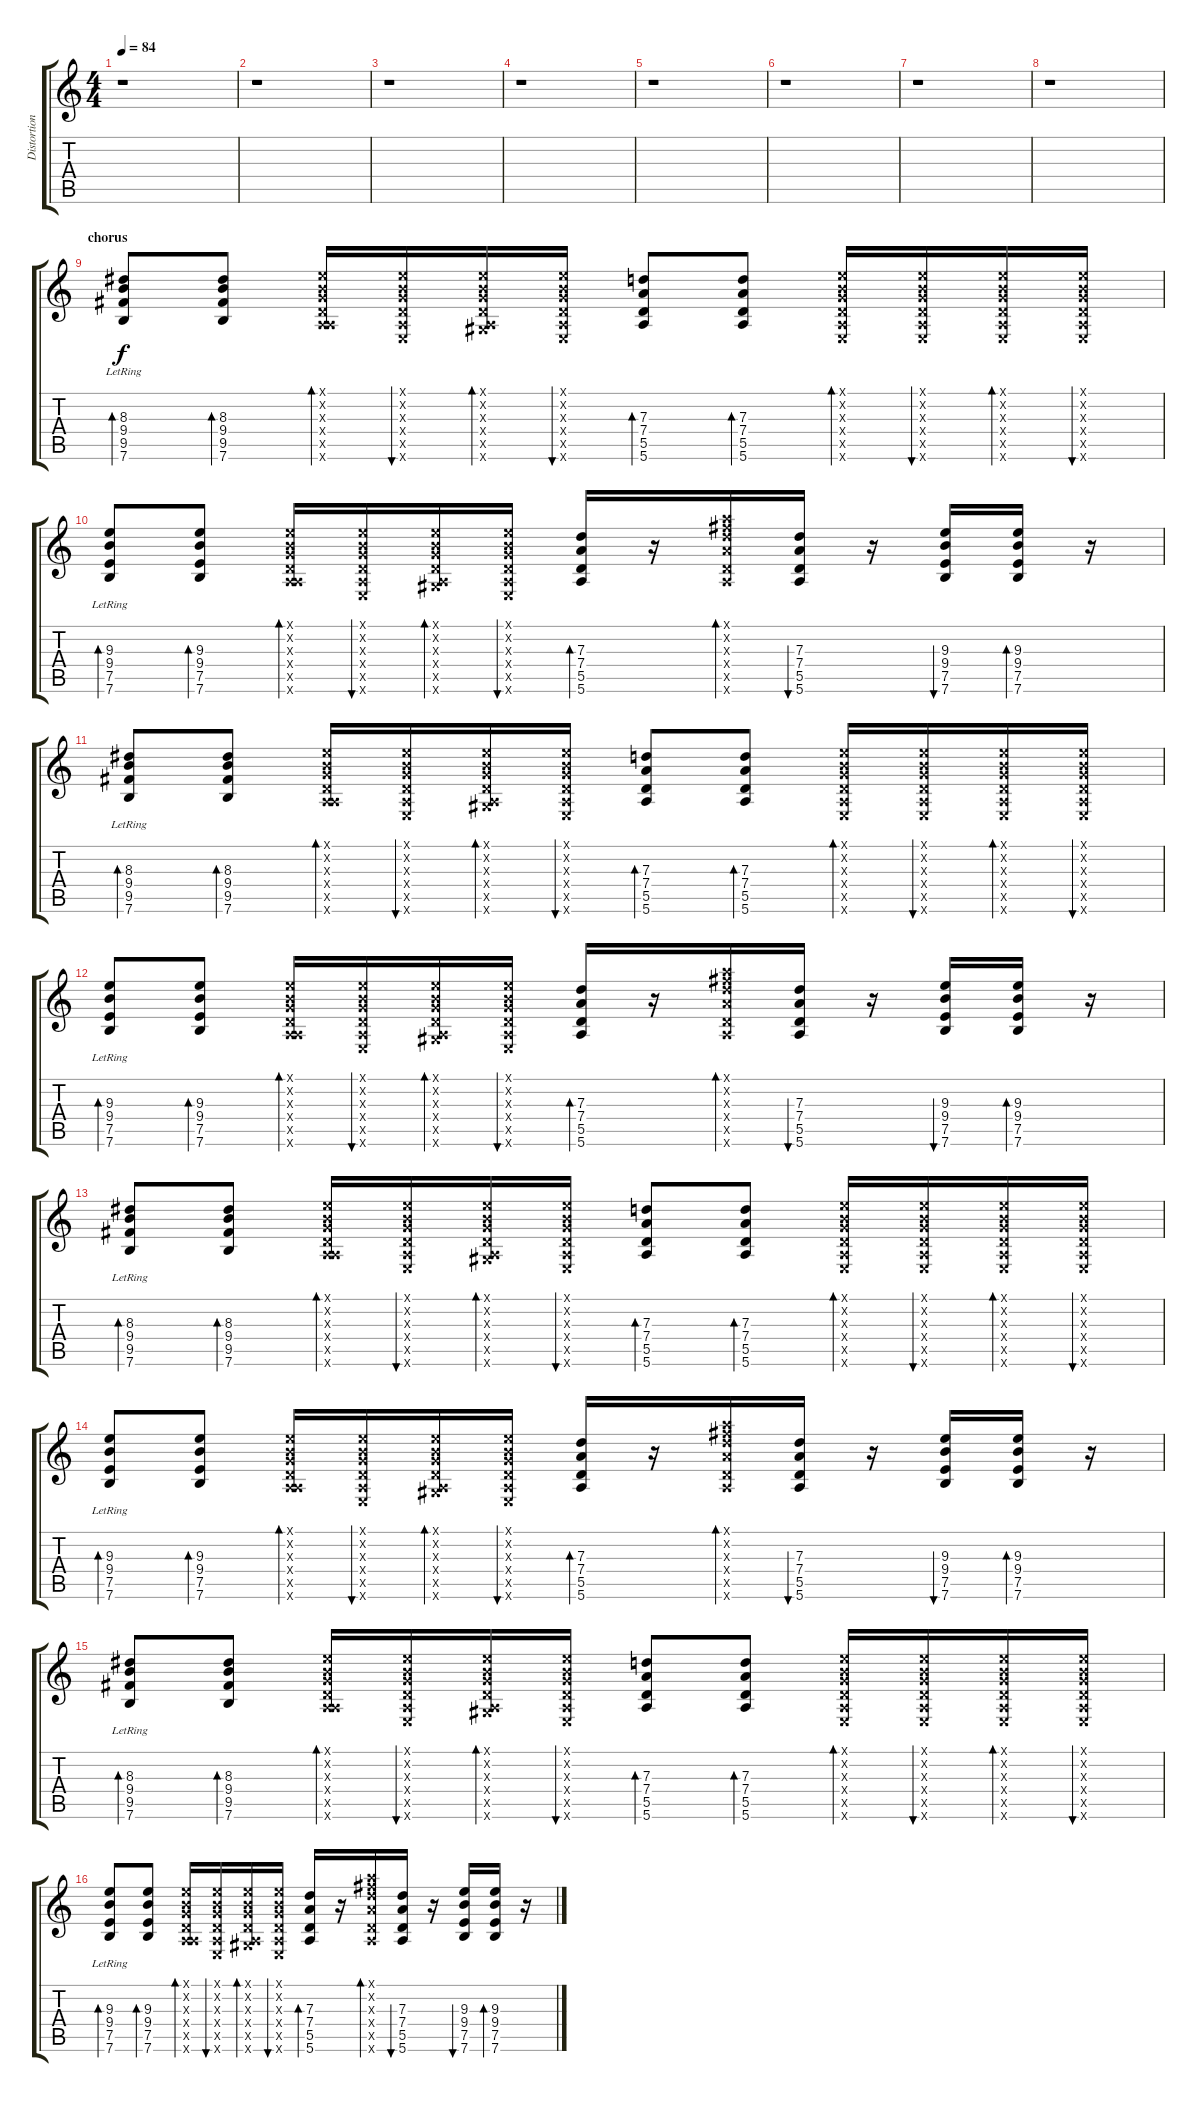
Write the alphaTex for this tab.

\track ("Distortion" "Distortion") {instrument distortionguitar}
\staff {score tabs}
\tuning (E4 B3 G3 D3 A2 E2) {hide}
\ts (4 4)
\tempo 84
\clef g2
\ks c
r.1{dy f} |
r.1 |
r.1 |
r.1 |
r.1 |
r.1 |
r.1 |
r.1 |
\section ("" "chorus")
(8.3 9.4 9.5 7.6{lr}).8{bd 30} (8.3 9.4 9.5 7.6).8{bd 30} (0.1{x} 0.2{x} 0.3{x} 0.4{x} 0.5{x} 5.6{x}).16{bd 30} (0.1{x} 0.2{x} 0.3{x} 0.4{x} 0.5{x} 0.6{x}).16{bu 30} (0.1{x} 0.2{x} 0.3{x} 0.4{x} 0.5{x} 4.6{x}).16{bd 30} (0.1{x} 0.2{x} 0.3{x} 0.4{x} 0.5{x} 0.6{x}).16{bu 30} (7.3 7.4 5.5 5.6).8{bd 30} (7.3 7.4 5.5 5.6).8{bd 30} (0.1{x} 0.2{x} 0.3{x} 0.4{x} 0.5{x} 0.6{x}).16{bd 30} (0.1{x} 0.2{x} 0.3{x} 0.4{x} 0.5{x} 0.6{x}).16{bu 30} (0.1{x} 0.2{x} 0.3{x} 0.4{x} 0.5{x} 0.6{x}).16{bd 30} (0.1{x} 0.2{x} 0.3{x} 0.4{x} 0.5{x} 0.6{x}).16{bu 30} |
(9.3 9.4 7.5 7.6{lr}).8{bd 30} (9.3 9.4 7.5 7.6).8{bd 30} (0.1{x} 0.2{x} 0.3{x} 0.4{x} 0.5{x} 5.6{x}).16{bd 30} (0.1{x} 0.2{x} 0.3{x} 0.4{x} 0.5{x} 0.6{x}).16{bu 30} (0.1{x} 0.2{x} 0.3{x} 0.4{x} 0.5{x} 4.6{x}).16{bd 30} (0.1{x} 0.2{x} 0.3{x} 0.4{x} 0.5{x} 0.6{x}).16{bu 30} (7.3 7.4 5.5 5.6).16{bd 30} r.16 (5.1{x} 7.2{x} 7.3{x} 7.4{x} 5.5{x} 5.6{x}).16{bd 30} (7.3 7.4 5.5 5.6).16{bu 30} r.16 (9.3 9.4 7.5 7.6).16{bu 30} (9.3 9.4 7.5 7.6).16{bd 30} r.16 |
(8.3 9.4 9.5 7.6{lr}).8{bd 30} (8.3 9.4 9.5 7.6).8{bd 30} (0.1{x} 0.2{x} 0.3{x} 0.4{x} 0.5{x} 5.6{x}).16{bd 30} (0.1{x} 0.2{x} 0.3{x} 0.4{x} 0.5{x} 0.6{x}).16{bu 30} (0.1{x} 0.2{x} 0.3{x} 0.4{x} 0.5{x} 4.6{x}).16{bd 30} (0.1{x} 0.2{x} 0.3{x} 0.4{x} 0.5{x} 0.6{x}).16{bu 30} (7.3 7.4 5.5 5.6).8{bd 30} (7.3 7.4 5.5 5.6).8{bd 30} (0.1{x} 0.2{x} 0.3{x} 0.4{x} 0.5{x} 0.6{x}).16{bd 30} (0.1{x} 0.2{x} 0.3{x} 0.4{x} 0.5{x} 0.6{x}).16{bu 30} (0.1{x} 0.2{x} 0.3{x} 0.4{x} 0.5{x} 0.6{x}).16{bd 30} (0.1{x} 0.2{x} 0.3{x} 0.4{x} 0.5{x} 0.6{x}).16{bu 30} |
(9.3 9.4 7.5 7.6{lr}).8{bd 30} (9.3 9.4 7.5 7.6).8{bd 30} (0.1{x} 0.2{x} 0.3{x} 0.4{x} 0.5{x} 5.6{x}).16{bd 30} (0.1{x} 0.2{x} 0.3{x} 0.4{x} 0.5{x} 0.6{x}).16{bu 30} (0.1{x} 0.2{x} 0.3{x} 0.4{x} 0.5{x} 4.6{x}).16{bd 30} (0.1{x} 0.2{x} 0.3{x} 0.4{x} 0.5{x} 0.6{x}).16{bu 30} (7.3 7.4 5.5 5.6).16{bd 30} r.16 (5.1{x} 7.2{x} 7.3{x} 7.4{x} 5.5{x} 5.6{x}).16{bd 30} (7.3 7.4 5.5 5.6).16{bu 30} r.16 (9.3 9.4 7.5 7.6).16{bu 30} (9.3 9.4 7.5 7.6).16{bd 30} r.16 |
(8.3 9.4 9.5 7.6{lr}).8{bd 30} (8.3 9.4 9.5 7.6).8{bd 30} (0.1{x} 0.2{x} 0.3{x} 0.4{x} 0.5{x} 5.6{x}).16{bd 30} (0.1{x} 0.2{x} 0.3{x} 0.4{x} 0.5{x} 0.6{x}).16{bu 30} (0.1{x} 0.2{x} 0.3{x} 0.4{x} 0.5{x} 4.6{x}).16{bd 30} (0.1{x} 0.2{x} 0.3{x} 0.4{x} 0.5{x} 0.6{x}).16{bu 30} (7.3 7.4 5.5 5.6).8{bd 30} (7.3 7.4 5.5 5.6).8{bd 30} (0.1{x} 0.2{x} 0.3{x} 0.4{x} 0.5{x} 0.6{x}).16{bd 30} (0.1{x} 0.2{x} 0.3{x} 0.4{x} 0.5{x} 0.6{x}).16{bu 30} (0.1{x} 0.2{x} 0.3{x} 0.4{x} 0.5{x} 0.6{x}).16{bd 30} (0.1{x} 0.2{x} 0.3{x} 0.4{x} 0.5{x} 0.6{x}).16{bu 30} |
(9.3 9.4 7.5 7.6{lr}).8{bd 30} (9.3 9.4 7.5 7.6).8{bd 30} (0.1{x} 0.2{x} 0.3{x} 0.4{x} 0.5{x} 5.6{x}).16{bd 30} (0.1{x} 0.2{x} 0.3{x} 0.4{x} 0.5{x} 0.6{x}).16{bu 30} (0.1{x} 0.2{x} 0.3{x} 0.4{x} 0.5{x} 4.6{x}).16{bd 30} (0.1{x} 0.2{x} 0.3{x} 0.4{x} 0.5{x} 0.6{x}).16{bu 30} (7.3 7.4 5.5 5.6).16{bd 30} r.16 (5.1{x} 7.2{x} 7.3{x} 7.4{x} 5.5{x} 5.6{x}).16{bd 30} (7.3 7.4 5.5 5.6).16{bu 30} r.16 (9.3 9.4 7.5 7.6).16{bu 30} (9.3 9.4 7.5 7.6).16{bd 30} r.16 |
(8.3 9.4 9.5 7.6{lr}).8{bd 30} (8.3 9.4 9.5 7.6).8{bd 30} (0.1{x} 0.2{x} 0.3{x} 0.4{x} 0.5{x} 5.6{x}).16{bd 30} (0.1{x} 0.2{x} 0.3{x} 0.4{x} 0.5{x} 0.6{x}).16{bu 30} (0.1{x} 0.2{x} 0.3{x} 0.4{x} 0.5{x} 4.6{x}).16{bd 30} (0.1{x} 0.2{x} 0.3{x} 0.4{x} 0.5{x} 0.6{x}).16{bu 30} (7.3 7.4 5.5 5.6).8{bd 30} (7.3 7.4 5.5 5.6).8{bd 30} (0.1{x} 0.2{x} 0.3{x} 0.4{x} 0.5{x} 0.6{x}).16{bd 30} (0.1{x} 0.2{x} 0.3{x} 0.4{x} 0.5{x} 0.6{x}).16{bu 30} (0.1{x} 0.2{x} 0.3{x} 0.4{x} 0.5{x} 0.6{x}).16{bd 30} (0.1{x} 0.2{x} 0.3{x} 0.4{x} 0.5{x} 0.6{x}).16{bu 30} |
(9.3 9.4 7.5 7.6{lr}).8{bd 30} (9.3 9.4 7.5 7.6).8{bd 30} (0.1{x} 0.2{x} 0.3{x} 0.4{x} 0.5{x} 5.6{x}).16{bd 30} (0.1{x} 0.2{x} 0.3{x} 0.4{x} 0.5{x} 0.6{x}).16{bu 30} (0.1{x} 0.2{x} 0.3{x} 0.4{x} 0.5{x} 4.6{x}).16{bd 30} (0.1{x} 0.2{x} 0.3{x} 0.4{x} 0.5{x} 0.6{x}).16{bu 30} (7.3 7.4 5.5 5.6).16{bd 30} r.16 (5.1{x} 7.2{x} 7.3{x} 7.4{x} 5.5{x} 5.6{x}).16{bd 30} (7.3 7.4 5.5 5.6).16{bu 30} r.16 (9.3 9.4 7.5 7.6).16{bu 30} (9.3 9.4 7.5 7.6).16{bd 30} r.16
